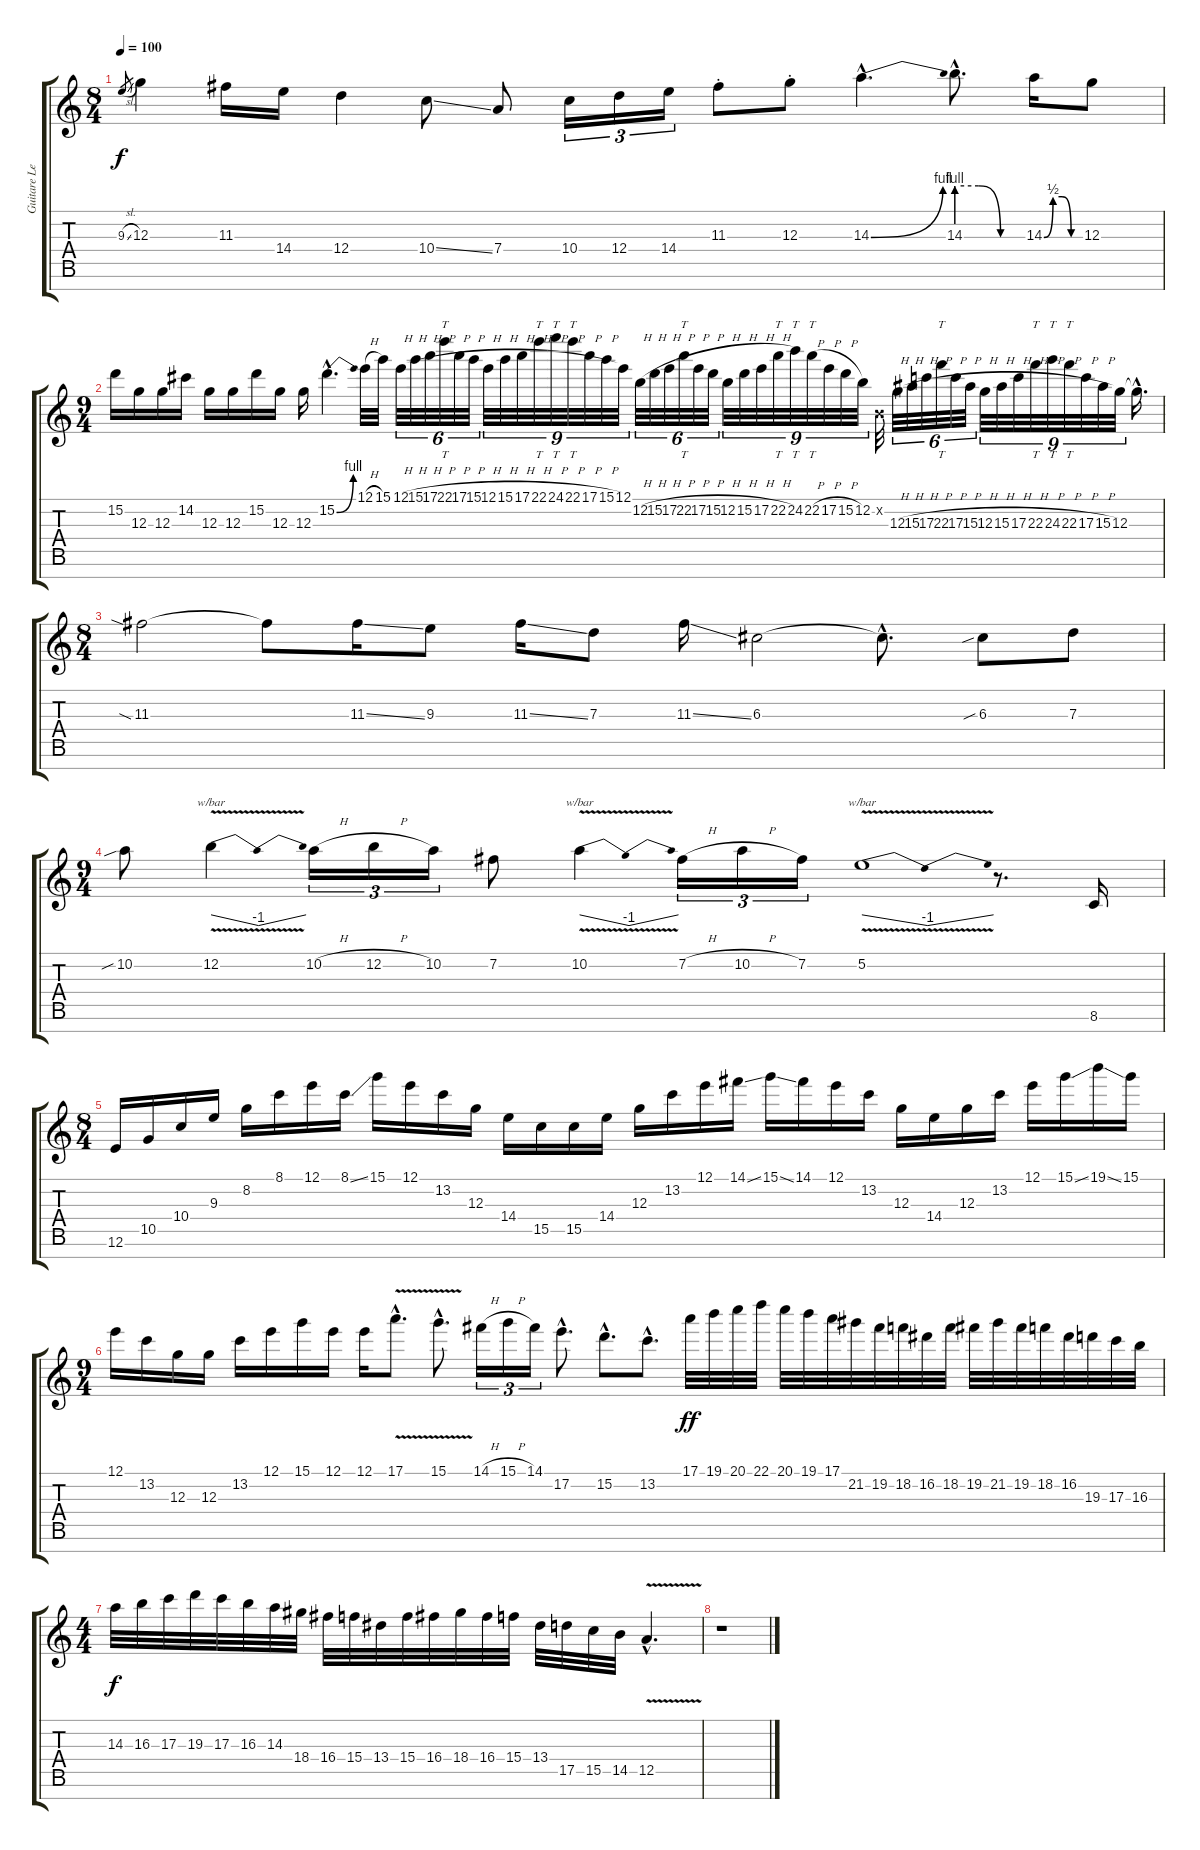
\track ("Guitare Lead" "Guitare Le") {instrument distortionguitar}
\staff {score tabs}
\tuning (E4 B3 G3 D3 A2 E2 B1) {hide}
\ts (8 4)
\tempo 100
\clef g2
\ks c
9.3{sl}.8{gr dy f} 12.3.4 11.3.16 14.4.16 12.4.4 10.4{ss}.8 7.4.8 10.4.16{tu (3 2)} 12.4.16{tu (3 2)} 14.4.16{tu (3 2)} 11.3{st}.8 12.3{st}.8 14.3{be (bend 0 0 60 4) hac}.4{d} 14.3{be (custom 0 4 20 4 40 0 60 0) hac}.8{d} 14.3{be (custom 0 0 15 2 30 2 45 0 60 0)}.16 12.3.8 |
\ts (9 4)
15.2.16 12.3.16 12.3.16 14.2.16 12.3.16 12.3.16 15.2.16 12.3.16 12.3.16 15.2{be (bend 0 0 60 4) hac}.4{d} 12.1{h}.32 15.1.32 12.1{h}.32{tu (6 4)} 15.1{h}.32{tu (6 4)} 17.1{h}.32{tu (6 4)} 22.1{h}.32{tt tu (6 4)} 17.1{h}.32{tu (6 4)} 15.1{h}.32{tu (6 4)} 12.1{h}.32{tu (9 8)} 15.1{h}.32{tu (9 8)} 17.1{h}.32{tu (9 8)} 22.1{h}.32{tt tu (9 8)} 24.1{h}.32{tt tu (9 8)} 22.1{h}.32{tt tu (9 8)} 17.1{h}.32{tu (9 8)} 15.1{h}.32{tu (9 8)} 12.1.32{tu (9 8)} 12.2{h}.32{tu (6 4)} 15.2{h}.32{tu (6 4)} 17.2{h}.32{tu (6 4)} 22.2{h}.32{tt tu (6 4)} 17.2{h}.32{tu (6 4)} 15.2{h}.32{tu (6 4)} 12.2{h}.32{tu (9 8)} 15.2{h}.32{tu (9 8)} 17.2{h}.32{tu (9 8)} 22.2{h}.32{tt tu (9 8)} 24.2.32{tt tu (9 8)} 22.2{h}.32{tt tu (9 8)} 17.2{h}.32{tu (9 8)} 15.2{h}.32{tu (9 8)} 12.2.32{tu (9 8)} 0.2{x}.32 12.3{h}.32{tu (6 4)} 15.3{h}.32{tu (6 4)} 17.3{h}.32{tu (6 4)} 22.3{h}.32{tt tu (6 4)} 17.3{h}.32{tu (6 4)} 15.3{h}.32{tu (6 4)} 12.3{h}.32{tu (9 8)} 15.3{h}.32{tu (9 8)} 17.3{h}.32{tu (9 8)} 22.3{h}.32{tt tu (9 8)} 24.3{h}.32{tt tu (9 8)} 22.3{h}.32{tt tu (9 8)} 17.3{h}.32{tu (9 8)} 15.3{h}.32{tu (9 8)} 12.3.32{tu (9 8)} 12.3{hac t}.16{d} |
\ts (8 4)
11.3{sia}.2 11.3{t}.8 11.3{ss}.16 9.3.8 11.3{ss}.16 7.3.8 11.3{ss}.16 6.3.2 6.3{hac t}.8{d} 6.3{sib}.8 7.3.8 |
\ts (9 4)
10.2{sib}.8 12.2{v}.4{tbe (dip default 0 0 30 -4 60 0)} 10.2{h}.16{tu (3 2)} 12.2{h}.16{tu (3 2)} 10.2.16{tu (3 2)} 7.2.8 10.2{v}.4{tbe (dip default 0 0 30 -4 60 0)} 7.2{h}.16{tu (3 2)} 10.2{h}.16{tu (3 2)} 7.2.16{tu (3 2)} 5.2{v}.1{tbe (dip default 0 0 30 -4 60 0)} r.8{d} 8.6.16 |
\ts (8 4)
12.6.16 10.5.16 10.4.16 9.3.16 8.2.16 8.1.16 12.1.16 8.1{ss}.16 15.1.16 12.1.16 13.2.16 12.3.16 14.4.16 15.5.16 15.5.16 14.4.16 12.3.16 13.2.16 12.1.16 14.1{ss}.16 15.1{ss}.16 14.1.16 12.1.16 13.2.16 12.3.16 14.4.16 12.3.16 13.2.16 12.1.16 15.1{ss}.16 19.1{ss}.16 15.1.16 |
\ts (9 4)
12.1.16 13.2.16 12.3.16 12.3.16 13.2.16 12.1.16 15.1.16 12.1.16 12.1.16 17.1{v hac}.8{d} 15.1{v hac}.8{d} 14.1{h}.16{tu (3 2)} 15.1{h}.16{tu (3 2)} 14.1.16{tu (3 2)} 17.2{hac}.8{d} 15.2{hac}.8{d} 13.2{hac}.8{d} 17.1.32{dy ff} 19.1.32 20.1.32 22.1.32 20.1.32 19.1.32 17.1.32 21.2.32 19.2.32 18.2.32 16.2.32 18.2.32 19.2.32 21.2.32 19.2.32 18.2.32 16.2.32 19.3.32 17.3.32 16.3.32 |
\ts (4 4)
14.3.32{dy f} 16.3.32 17.3.32 19.3.32 17.3.32 16.3.32 14.3.32 18.4.32 16.4.32 15.4.32 13.4.32 15.4.32 16.4.32 18.4.32 16.4.32 15.4.32 13.4.32 17.5.32 15.5.32 14.5.32 12.5{v hac}.4{d} |
r.1
